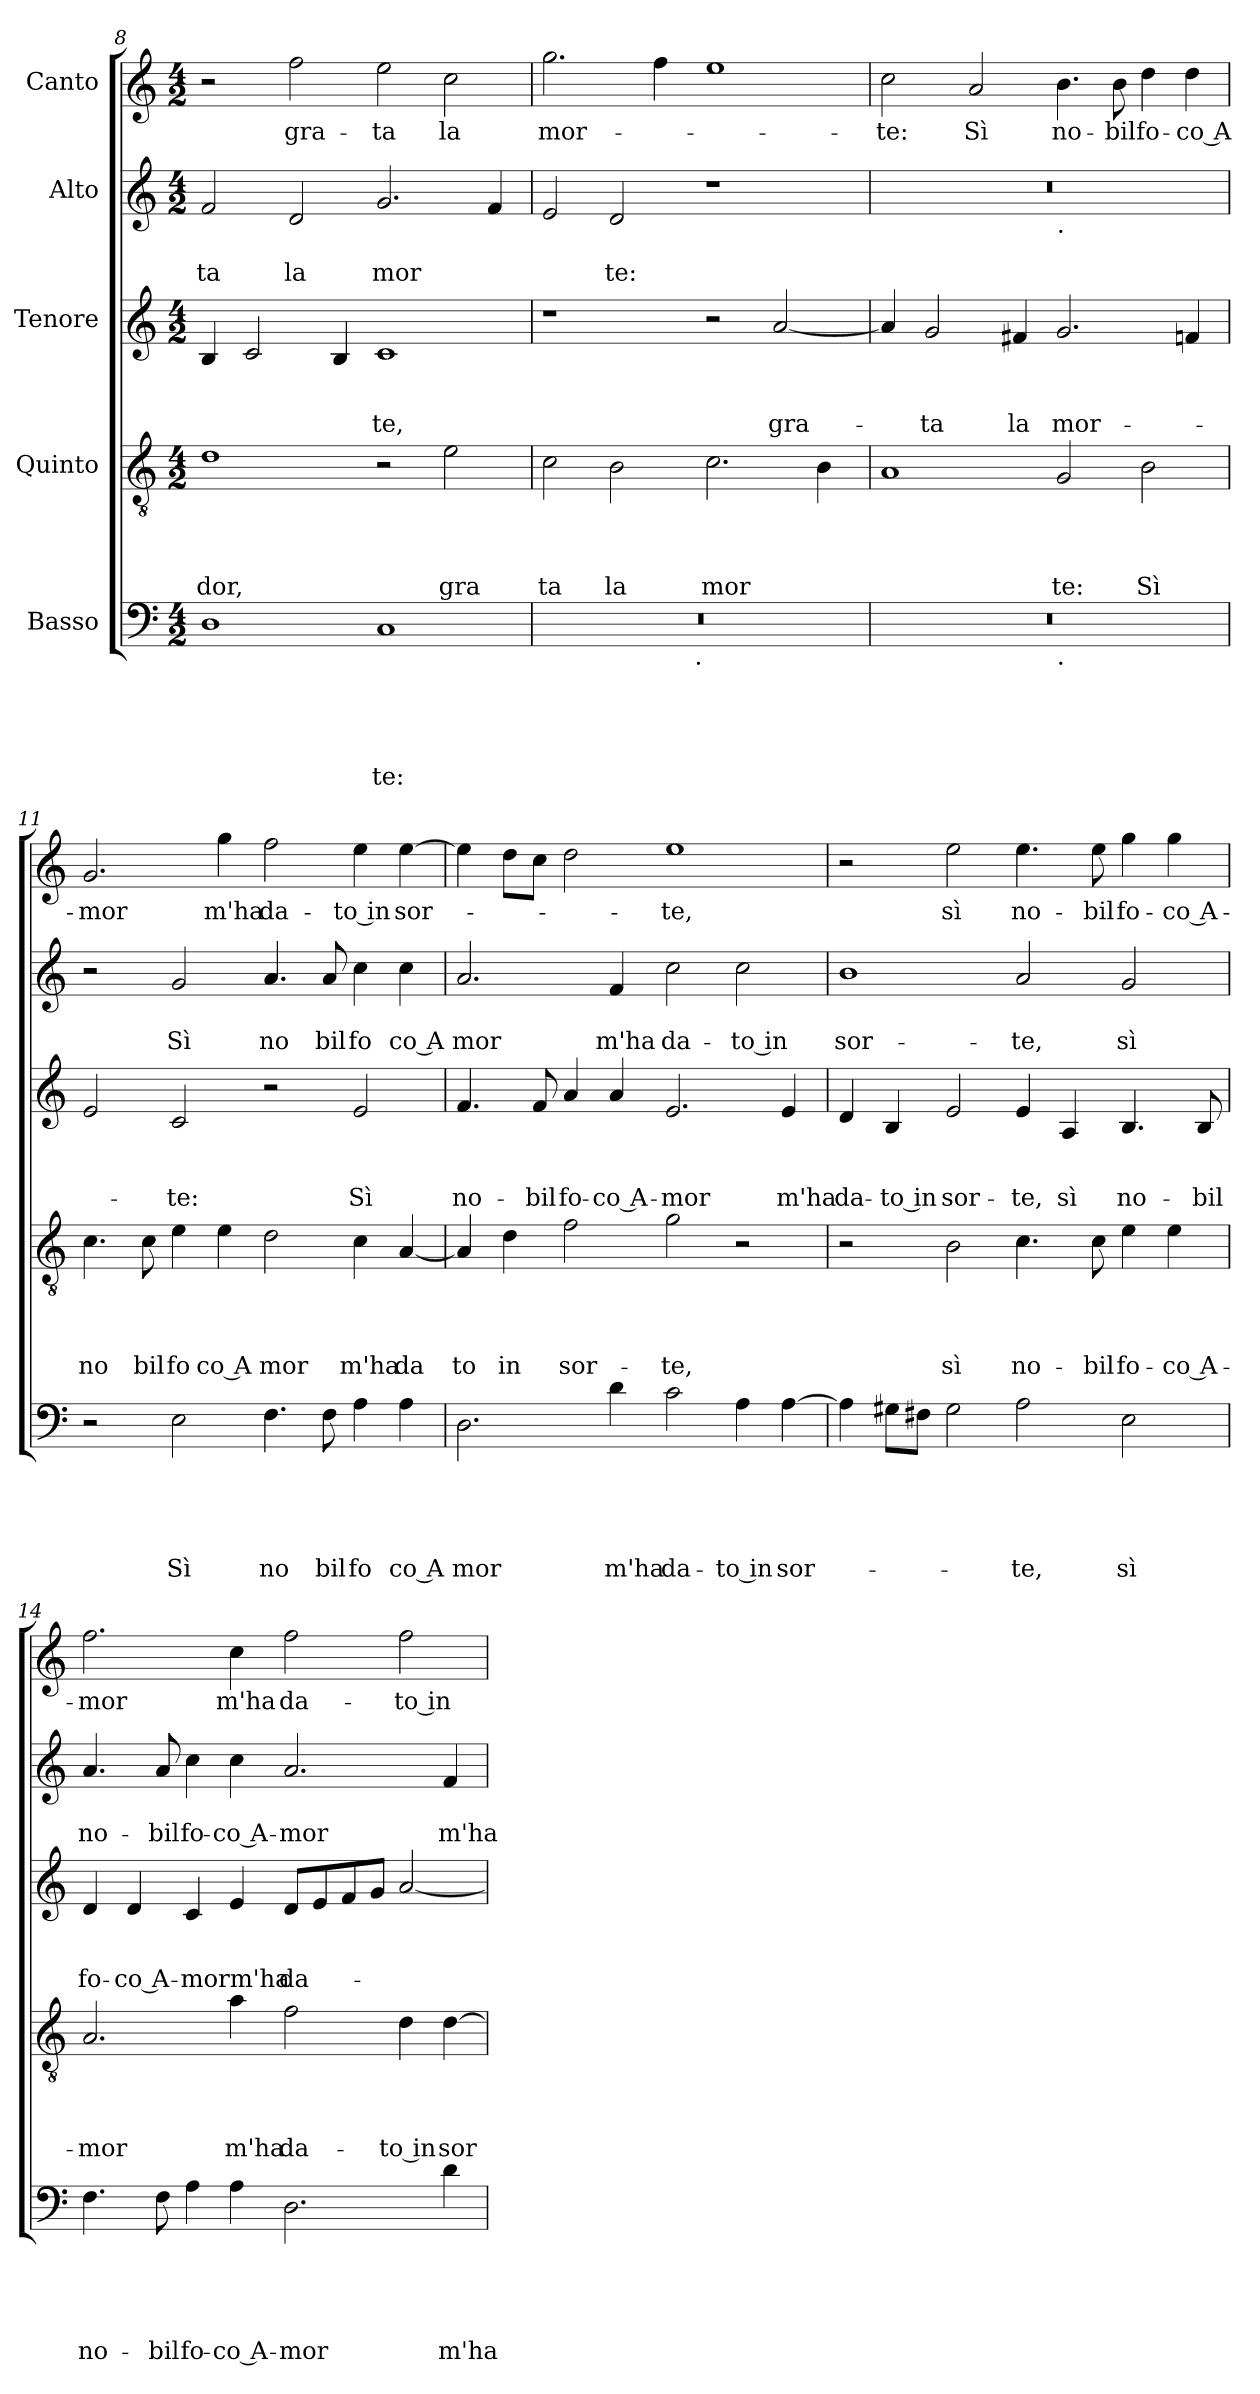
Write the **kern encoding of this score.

**kern	**text	**text	**text	**text	**text	**kern	**text	**text	**text	**text	**kern	**text	**text	**text	**kern	**text	**text	**kern	**text
*part5	*part5	*part5	*part5	*part5	*part5	*part4	*part4	*part4	*part4	*part4	*part3	*part3	*part3	*part3	*part2	*part2	*part2	*part1	*part1
*staff5	*staff5	*staff5	*staff5	*staff5	*staff5	*staff4	*staff4	*staff4	*staff4	*staff4	*staff3	*staff3	*staff3	*staff3	*staff2	*staff2	*staff2	*staff1	*staff1
*I"Basso	*	*	*	*	*	*I"Quinto	*	*	*	*	*I"Tenore	*	*	*	*I"Alto	*	*	*I"Canto	*
*clefF4	*	*	*	*	*	*clefGv2	*	*	*	*	*clefG2	*	*	*	*clefG2	*	*	*clefG2	*
*k[]	*	*	*	*	*	*k[]	*	*	*	*	*k[]	*	*	*	*k[]	*	*	*k[]	*
*C:	*	*	*	*	*	*C:	*	*	*	*	*C:	*	*	*	*C:	*	*	*C:	*
*M4/2	*	*	*	*	*	*M4/2	*	*	*	*	*M4/2	*	*	*	*M4/2	*	*	*M4/2	*
=8	=8	=8	=8	=8	=8	=8	=8	=8	=8	=8	=8	=8	=8	=8	=8	=8	=8	=8	=8
!	!	!	!	!	!	!	!	!	!	!LO:LY:b	!	!	!	!	!	!	!LO:LY:b	!	!
1D	.	.	.	.	.	1d	.	.	.	dor,	4B/	.	.	.	2f/	.	ta	2r	.
.	.	.	.	.	.	.	.	.	.	.	2c/	.	.	.	.	.	.	.	.
!	!	!	!	!	!	!	!	!	!	!	!	!	!	!	!	!	!LO:LY:b	!	!LO:LY:b
.	.	.	.	.	.	.	.	.	.	.	.	.	.	.	2d/	.	la	2ff\	gra-
.	.	.	.	.	.	.	.	.	.	.	4B/	.	.	.	.	.	.	.	.
!	!	!	!	!	!LO:LY:b	!	!	!	!	!	!	!	!	!LO:LY:b	!	!	!LO:LY:b	!	!LO:LY:b
1C	.	.	.	.	te:	2r	.	.	.	.	1c	.	.	-te,	2.g/	.	mor	2ee\	-ta
!	!	!	!	!	!	!	!	!	!	!LO:LY:b	!	!	!	!	!	!	!	!	!LO:LY:b
.	.	.	.	.	.	2e\	.	.	.	gra	.	.	.	.	.	.	.	2cc\	la
.	.	.	.	.	.	.	.	.	.	.	.	.	.	.	4f/	.	.	.	.
=9	=9	=9	=9	=9	=9	=9	=9	=9	=9	=9	=9	=9	=9	=9	=9	=9	=9	=9	=9
!	!	!	!	!	!	!	!	!	!	!LO:LY:b	!	!	!	!	!	!	!	!	!LO:LY:b
*^	*	*	*	*	*	*	*	*	*	*	*	*	*	*	*	*	*	*	*
0r	2ryy	.	.	.	.	.	2c\	.	.	.	ta	1r	.	.	.	2e/	.	.	2.gg\	mor-
!	!	!	!	!	!	!	!	!	!	!	!LO:LY:b	!	!	!	!	!	!	!LO:LY:b	!	!
.	4...ryy	.	.	.	.	.	2B\	.	.	.	la	.	.	.	.	2d/	.	te:	.	.
.	.	.	.	.	.	.	.	.	.	.	.	.	.	.	.	.	.	.	4ff\	.
!	!LO:TX:b:t=.	!	!	!	!	!	!	!	!	!	!	!	!	!	!	!	!	!	!	!
.	1ryy	.	.	.	.	.	.	.	.	.	.	.	.	.	.	.	.	.	.	.
!	!	!	!	!	!	!	!	!	!	!	!LO:LY:b	!	!	!	!	!	!	!	!	!
.	.	.	.	.	.	.	2.c\	.	.	.	mor	2r	.	.	.	1r	.	.	1ee	.
!	!	!	!	!	!	!	!	!	!	!	!	!	!	!	!LO:LY:b	!	!	!	!	!
.	.	.	.	.	.	.	.	.	.	.	.	[<2a/	.	.	gra-	.	.	.	.	.
.	.	.	.	.	.	.	4B\	.	.	.	.	.	.	.	.	.	.	.	.	.
.	32ryy	.	.	.	.	.	.	.	.	.	.	.	.	.	.	.	.	.	.	.
=10	=10	=10	=10	=10	=10	=10	=10	=10	=10	=10	=10	=10	=10	=10	=10	=10	=10	=10	=10	=10
!	!	!	!	!	!	!	!	!	!	!	!	!	!	!	!	!	!	!	!	!LO:LY:b
*	*	*	*	*	*	*	*	*	*	*	*	*	*	*	*	*^	*	*	*	*
0r	1ryy	.	.	.	.	.	1A	.	.	.	.	4a/]	.	.	.	0r	1ryy	.	.	2cc\	-te:
!	!	!	!	!	!	!	!	!	!	!	!	!	!	!	!LO:LY:b	!	!	!	!	!	!
.	.	.	.	.	.	.	.	.	.	.	.	2g/	.	.	-ta	.	.	.	.	.	.
!	!	!	!	!	!	!	!	!	!	!	!	!	!	!	!	!	!	!	!	!	!LO:LY:b
.	.	.	.	.	.	.	.	.	.	.	.	.	.	.	.	.	.	.	.	2a/	Sì
!	!	!	!	!	!	!	!	!	!	!	!	!	!	!	!LO:LY:b	!	!	!	!	!	!
.	.	.	.	.	.	.	.	.	.	.	.	4f#X/	.	.	la	.	.	.	.	.	.
!	!	!	!	!	!	!	!	!	!	!	!	!	!	!	!	!	!LO:TX:b:t=.	!	!	!	!
!	!LO:TX:b:t=.	!	!	!	!	!	!	!	!	!	!	!	!	!	!	!	!	!	!	!	!
!	!	!	!	!	!	!	!	!	!	!	!LO:LY:b	!	!	!	!LO:LY:b	!	!	!	!	!	!LO:LY:b
.	1ryy	.	.	.	.	.	2G/	.	.	.	te:	2.g/	.	.	mor-	.	1ryy	.	.	4.b\	no-
!	!	!	!	!	!	!	!	!	!	!	!	!	!	!	!	!	!	!	!	!	!LO:LY:b
.	.	.	.	.	.	.	.	.	.	.	.	.	.	.	.	.	.	.	.	8b\	-bil
!	!	!	!	!	!	!	!	!	!	!	!LO:LY:b	!	!	!	!	!	!	!	!	!	!LO:LY:b
.	.	.	.	.	.	.	2B\	.	.	.	Sì	.	.	.	.	.	.	.	.	4dd\	fo-
!	!	!	!	!	!	!	!	!	!	!	!	!	!	!	!	!	!	!	!	!	!LO:LY:b:rj
.	.	.	.	.	.	.	.	.	.	.	.	4fn/	.	.	.	.	.	.	.	4dd\	-co A-
=11	=11	=11	=11	=11	=11	=11	=11	=11	=11	=11	=11	=11	=11	=11	=11	=11	=11	=11	=11	=11	=11
!	!	!	!	!	!	!	!	!	!	!	!LO:LY:b	!	!	!	!	!	!	!	!	!	!LO:LY:b
*v	*v	*	*	*	*	*	*	*	*	*	*	*	*	*	*	*v	*v	*	*	*	*
2r	.	.	.	.	.	4.c\	.	.	.	no	2e/	.	.	.	2r	.	.	2.g/	-mor
!	!	!	!	!	!	!	!	!	!	!LO:LY:b	!	!	!	!	!	!	!	!	!
.	.	.	.	.	.	8c\	.	.	.	bil	.	.	.	.	.	.	.	.	.
!	!	!	!	!	!LO:LY:b	!	!	!	!	!LO:LY:b	!	!	!	!LO:LY:b	!	!	!LO:LY:b	!	!
2E\	.	.	.	.	Sì	4e\	.	.	.	fo	2c/	.	.	-te:	2g/	.	Sì	.	.
!	!	!	!	!	!	!	!	!	!	!LO:LY:b:rj	!	!	!	!	!	!	!	!	!LO:LY:b
.	.	.	.	.	.	4e\	.	.	.	co A	.	.	.	.	.	.	.	4gg\	m'ha
!	!	!	!	!	!LO:LY:b	!	!	!	!	!LO:LY:b	!	!	!	!	!	!	!LO:LY:b	!	!LO:LY:b
4.F\	.	.	.	.	no	2d\	.	.	.	mor	2r	.	.	.	4.a/	.	no	2ff\	da-
!	!	!	!	!	!LO:LY:b	!	!	!	!	!	!	!	!	!	!	!	!LO:LY:b	!	!
8F\	.	.	.	.	bil	.	.	.	.	.	.	.	.	.	8a/	.	bil	.	.
!	!	!	!	!	!LO:LY:b	!	!	!	!	!LO:LY:b	!	!	!	!LO:LY:b	!	!	!LO:LY:b	!	!LO:LY:b:rj
4A\	.	.	.	.	fo	4c\	.	.	.	m'ha	2e/	.	.	Sì	4cc\	.	fo	4ee\	-to in
!	!	!	!	!	!LO:LY:b:rj	!	!	!	!	!LO:LY:b	!	!	!	!	!	!	!LO:LY:b:rj	!	!LO:LY:b
4A\	.	.	.	.	co A	[<4A/	.	.	.	da	.	.	.	.	4cc\	.	co A	[<4ee\	sor-
!!LO:LB:g=z
=12	=12	=12	=12	=12	=12	=12	=12	=12	=12	=12	=12	=12	=12	=12	=12	=12	=12	=12	=12
!	!	!	!	!	!LO:LY:b	!	!	!	!	!LO:LY:b	!	!	!	!LO:LY:b	!	!	!LO:LY:b	!	!
2.D\	.	.	.	.	mor	4A/]	.	.	.	to	4.f/	.	.	no-	2.a/	.	mor	4ee\]	.
!	!	!	!	!	!	!	!	!	!	!LO:LY:b	!	!	!	!	!	!	!	!	!
.	.	.	.	.	.	4d\	.	.	.	in	.	.	.	.	.	.	.	8dd\L	.
!	!	!	!	!	!	!	!	!	!	!	!	!	!	!LO:LY:b	!	!	!	!	!
.	.	.	.	.	.	.	.	.	.	.	8f/	.	.	-bil	.	.	.	8cc\J	.
!	!	!	!	!	!	!	!	!	!	!LO:LY:b	!	!	!	!LO:LY:b	!	!	!	!	!
.	.	.	.	.	.	2f\	.	.	.	sor-	4a/	.	.	fo-	.	.	.	2dd\	.
!	!	!	!	!	!LO:LY:b	!	!	!	!	!	!	!	!	!LO:LY:b:rj	!	!	!LO:LY:b	!	!
4d\	.	.	.	.	m'ha	.	.	.	.	.	4a/	.	.	-co A-	4f/	.	m'ha	.	.
!	!	!	!	!	!LO:LY:b	!	!	!	!	!LO:LY:b	!	!	!	!LO:LY:b	!	!	!LO:LY:b	!	!LO:LY:b
2c\	.	.	.	.	da-	2g\	.	.	.	-te,	2.e/	.	.	-mor	2cc\	.	da-	1ee	-te,
!	!	!	!	!	!LO:LY:b:rj	!	!	!	!	!	!	!	!	!	!	!	!LO:LY:b:rj	!	!
4A\	.	.	.	.	-to in	2r	.	.	.	.	.	.	.	.	2cc\	.	-to in	.	.
!	!	!	!	!	!LO:LY:b	!	!	!	!	!	!	!	!	!LO:LY:b	!	!	!	!	!
[>4A\	.	.	.	.	sor-	.	.	.	.	.	4e/	.	.	m'ha	.	.	.	.	.
=13	=13	=13	=13	=13	=13	=13	=13	=13	=13	=13	=13	=13	=13	=13	=13	=13	=13	=13	=13
!	!	!	!	!	!	!	!	!	!	!	!	!	!	!LO:LY:b	!	!	!LO:LY:b	!	!
4A\]	.	.	.	.	.	2r	.	.	.	.	4d/	.	.	da-	1b	.	sor-	2r	.
!	!	!	!	!	!	!	!	!	!	!	!	!	!	!LO:LY:b:rj	!	!	!	!	!
8G#X\L	.	.	.	.	.	.	.	.	.	.	4B/	.	.	-to in	.	.	.	.	.
8F#X\J	.	.	.	.	.	.	.	.	.	.	.	.	.	.	.	.	.	.	.
!	!	!	!	!	!	!	!	!	!	!LO:LY:b	!	!	!	!LO:LY:b	!	!	!	!	!LO:LY:b
2G#\	.	.	.	.	.	2B\	.	.	.	sì	2e/	.	.	sor-	.	.	.	2ee\	sì
!	!	!	!	!	!LO:LY:b	!	!	!	!	!LO:LY:b	!	!	!	!LO:LY:b	!	!	!LO:LY:b	!	!LO:LY:b
2A\	.	.	.	.	-te,	4.c\	.	.	.	no-	4e/	.	.	-te,	2a/	.	-te,	4.ee\	no-
!	!	!	!	!	!	!	!	!	!	!	!	!	!	!LO:LY:b	!	!	!	!	!
.	.	.	.	.	.	.	.	.	.	.	4A/	.	.	sì	.	.	.	.	.
!	!	!	!	!	!	!	!	!	!	!LO:LY:b	!	!	!	!	!	!	!	!	!LO:LY:b
.	.	.	.	.	.	8c\	.	.	.	-bil	.	.	.	.	.	.	.	8ee\	-bil
!	!	!	!	!	!LO:LY:b	!	!	!	!	!LO:LY:b	!	!	!	!LO:LY:b	!	!	!LO:LY:b	!	!LO:LY:b
2E\	.	.	.	.	sì	4e\	.	.	.	fo-	4.B/	.	.	no-	2g/	.	sì	4gg\	fo-
!	!	!	!	!	!	!	!	!	!	!LO:LY:b:rj	!	!	!	!	!	!	!	!	!LO:LY:b:rj
.	.	.	.	.	.	4e\	.	.	.	-co A-	.	.	.	.	.	.	.	4gg\	-co A-
!	!	!	!	!	!	!	!	!	!	!	!	!	!	!LO:LY:b	!	!	!	!	!
.	.	.	.	.	.	.	.	.	.	.	8B/	.	.	-bil	.	.	.	.	.
=14	=14	=14	=14	=14	=14	=14	=14	=14	=14	=14	=14	=14	=14	=14	=14	=14	=14	=14	=14
!	!	!	!	!	!LO:LY:b	!	!	!	!	!LO:LY:b	!	!	!	!LO:LY:b	!	!	!LO:LY:b	!	!LO:LY:b
4.F\	.	.	.	.	no-	2.A/	.	.	.	-mor	4d/	.	.	fo-	4.a/	.	no-	2.ff\	-mor
!	!	!	!	!	!	!	!	!	!	!	!	!	!	!LO:LY:b:rj	!	!	!	!	!
.	.	.	.	.	.	.	.	.	.	.	4d/	.	.	-co A-	.	.	.	.	.
!	!	!	!	!	!LO:LY:b	!	!	!	!	!	!	!	!	!	!	!	!LO:LY:b	!	!
8F\	.	.	.	.	-bil	.	.	.	.	.	.	.	.	.	8a/	.	-bil	.	.
!	!	!	!	!	!LO:LY:b	!	!	!	!	!	!	!	!	!LO:LY:b	!	!	!LO:LY:b	!	!
4A\	.	.	.	.	fo-	.	.	.	.	.	4c/	.	.	-morm'ha	4cc\	.	fo-	.	.
!	!	!	!	!	!LO:LY:b:rj	!	!	!	!	!LO:LY:b	!	!	!	!	!	!	!LO:LY:b:rj	!	!LO:LY:b
4A\	.	.	.	.	-co A-	4a\	.	.	.	m'ha	4e/	.	.	.	4cc\	.	-co A-	4cc\	m'ha
!	!	!	!	!	!LO:LY:b	!	!	!	!	!LO:LY:b	!	!	!	!LO:LY:b	!	!	!LO:LY:b	!	!LO:LY:b
2.D\	.	.	.	.	-mor	2f\	.	.	.	da-	8d/L	.	.	da-	2.a/	.	-mor	2ff\	da-
.	.	.	.	.	.	.	.	.	.	.	8e/	.	.	.	.	.	.	.	.
.	.	.	.	.	.	.	.	.	.	.	8f/	.	.	.	.	.	.	.	.
.	.	.	.	.	.	.	.	.	.	.	8g/J	.	.	.	.	.	.	.	.
!	!	!	!	!	!	!	!	!	!	!LO:LY:b:rj	!	!	!	!	!	!	!	!	!LO:LY:b:rj
.	.	.	.	.	.	4d\	.	.	.	-to in	[<2a/	.	.	.	.	.	.	2ff\	-to in
!	!	!	!	!	!LO:LY:b	!	!	!	!	!LO:LY:b	!	!	!	!	!	!	!LO:LY:b	!	!
4d\	.	.	.	.	m'ha	[>4d\	.	.	.	sor-	.	.	.	.	4f/	.	m'ha	.	.
=	=	=	=	=	=	=	=	=	=	=	=	=	=	=	=	=	=	=	=
*-	*-	*-	*-	*-	*-	*-	*-	*-	*-	*-	*-	*-	*-	*-	*-	*-	*-	*-	*-
